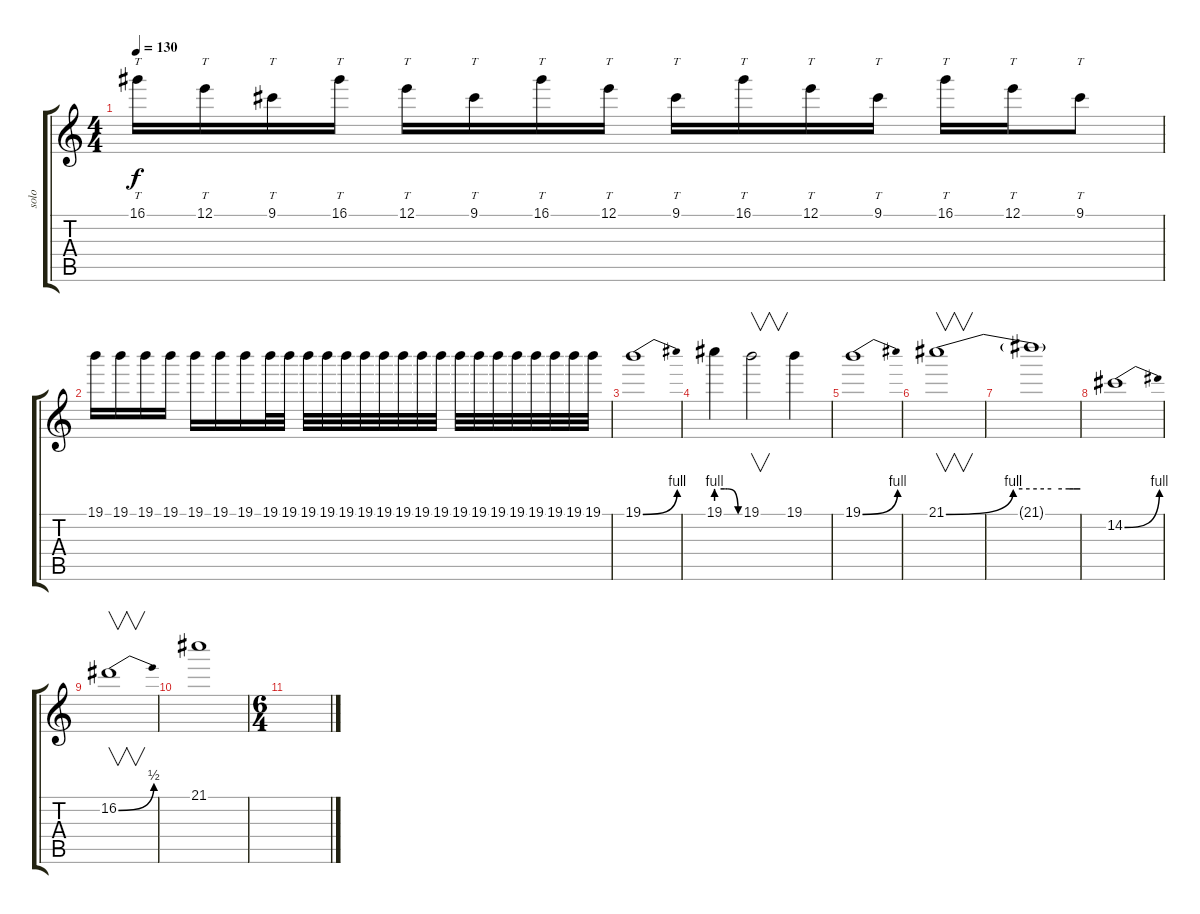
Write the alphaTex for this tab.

\track ("solo" "solo") {instrument distortionguitar}
\staff {score tabs}
\tuning (E4 B3 G3 D3 A2 E2) {hide}
\ts (4 4)
\tempo 130
\clef g2
\ks c
16.1.16{tt dy f} 12.1.16{tt} 9.1.16{tt} 16.1.16{tt} 12.1.16{tt} 9.1.16{tt} 16.1.16{tt} 12.1.16{tt} 9.1.16{tt} 16.1.16{tt} 12.1.16{tt} 9.1.16{tt} 16.1.16{tt} 12.1.16{tt} 9.1.8{tt} |
19.1.16 19.1.16 19.1.16 19.1.16 19.1.16 19.1.16 19.1.16 19.1.32 19.1.32 19.1.32 19.1.32 19.1.32 19.1.32 19.1.32 19.1.32 19.1.32 19.1.32 19.1.32 19.1.32 19.1.32 19.1.32 19.1.32 19.1.32 19.1.32 19.1.32 |
19.1{be (bend 0 0 60 4)}.1 |
19.1{be (custom 0 4 20 4 24 4 29 4 56 0 60 0)}.4 19.1.2{v} 19.1.4 |
19.1{be (bend 0 0 60 4)}.1 |
21.1{be (custom 0 0 30 4 47 4 55 4 57 4 60 4)}.1{v} |
21.1{t}.1 |
14.2{be (bend 0 0 60 4)}.1 |
16.2{be (bend 0 0 60 2)}.1{v} |
21.1.1 |
\ts (6 4)
